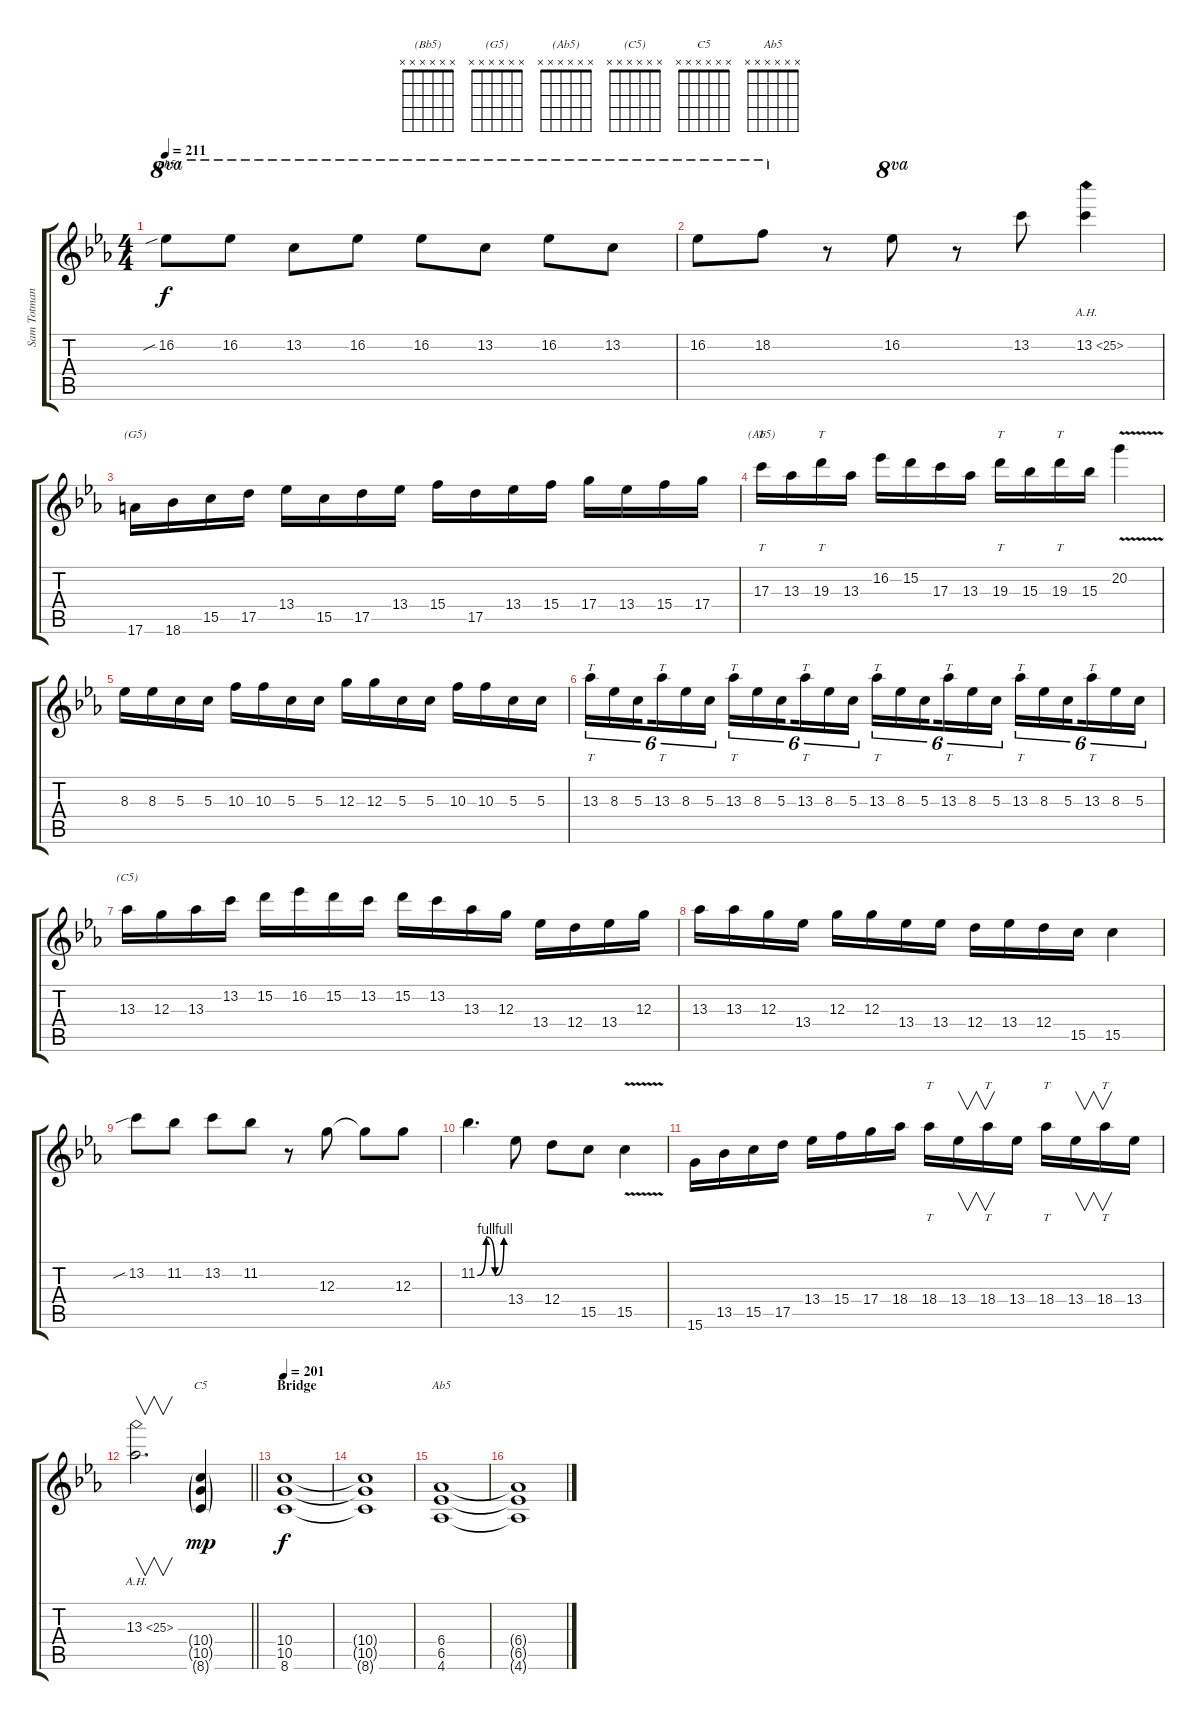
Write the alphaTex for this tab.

\track ("Sam Totman (Lead 2 and Rhythm)" "Sam Totman") {instrument distortionguitar}
\staff {score tabs}
\tuning (E4 B3 G3 D3 A2 E2) {hide}
\chord ("(Bb5)" x x x x x x)
\chord ("(G5)" x x x x x x)
\chord ("(Ab5)" x x x x x x)
\chord ("(C5)" x x x x x x)
\chord ("C5" x x x x x x)
\chord ("Ab5" x x x x x x)
\ts (4 4)
\tempo 211
\clef g2
\ks eb
16.2{sib}.8{ch "(Bb5)" ot 8va dy f} 16.2.8{ot 8va} 13.2.8{ot 8va} 16.2.8{ot 8va} 16.2.8{ot 8va} 13.2.8{ot 8va} 16.2.8{ot 8va} 13.2.8{ot 8va} |
16.2.8{ot 8va} 18.2.8{ot 8va} r.8 16.2.8{ot 8va} r.8 13.2.8 13.2{ah 12}.4 |
17.6.16{ch "(G5)"} 18.6.16 15.5.16 17.5.16 13.4.16 15.5.16 17.5.16 13.4.16 15.4.16 17.5.16 13.4.16 15.4.16 17.4.16 13.4.16 15.4.16 17.4.16 |
17.3.16{tt ch "(Ab5)"} 13.3.16 19.3.16{tt} 13.3.16 16.2.16 15.2.16 17.3.16 13.3.16 19.3.16{tt} 15.3.16 19.3.16{tt} 15.3.16 20.2{v}.4 |
8.3.16 8.3.16 5.3.16 5.3.16 10.3.16 10.3.16 5.3.16 5.3.16 12.3.16 12.3.16 5.3.16 5.3.16 10.3.16 10.3.16 5.3.16 5.3.16 |
13.3.16{tt tu (6 4)} 8.3.16{tu (6 4)} 5.3.16{tu (6 4) beam splitsecondary} 13.3.16{tt tu (6 4)} 8.3.16{tu (6 4)} 5.3.16{tu (6 4)} 13.3.16{tt tu (6 4)} 8.3.16{tu (6 4)} 5.3.16{tu (6 4) beam splitsecondary} 13.3.16{tt tu (6 4)} 8.3.16{tu (6 4)} 5.3.16{tu (6 4)} 13.3.16{tt tu (6 4)} 8.3.16{tu (6 4)} 5.3.16{tu (6 4) beam splitsecondary} 13.3.16{tt tu (6 4)} 8.3.16{tu (6 4)} 5.3.16{tu (6 4)} 13.3.16{tt tu (6 4)} 8.3.16{tu (6 4)} 5.3.16{tu (6 4) beam splitsecondary} 13.3.16{tt tu (6 4)} 8.3.16{tu (6 4)} 5.3.16{tu (6 4)} |
13.3.16{ch "(C5)"} 12.3.16 13.3.16 13.2.16 15.2.16 16.2.16 15.2.16 13.2.16 15.2.16 13.2.16 13.3.16 12.3.16 13.4.16 12.4.16 13.4.16 12.3.16 |
13.3.16 13.3.16 12.3.16 13.4.16 12.3.16 12.3.16 13.4.16 13.4.16 12.4.16 13.4.16 12.4.16 15.5.16 15.5.4 |
13.2{sib}.8 11.2.8 13.2.8 11.2.8 r.8 12.3.8 12.3{t}.8 12.3.8 |
11.2{be (custom 0 0 20 4 40 0 60 4)}.4{d} 13.4.8 12.4.8 15.5.8 15.5{v}.4 |
15.6.16 13.5.16 15.5.16 17.5.16 13.4.16 15.4.16 17.4.16 18.4.16 18.4.16{tt} 13.4.16{v} 18.4.16{v tt} 13.4.16 18.4.16{tt} 13.4.16{v} 18.4.16{v tt} 13.4.16 |
\barLineRight lightlight
13.3{ah 12}.2{v d} (10.4{g} 10.5{g} 8.6{g}).4{ch "C5" dy mp} |
\section ("" "Bridge")
\tempo 201
(10.4 10.5 8.6).1{dy f} |
(10.4{t} 10.5{t} 8.6{t}).1 |
(6.4 6.5 4.6).1{ch "Ab5"} |
(6.4{t} 6.5{t} 4.6{t}).1
